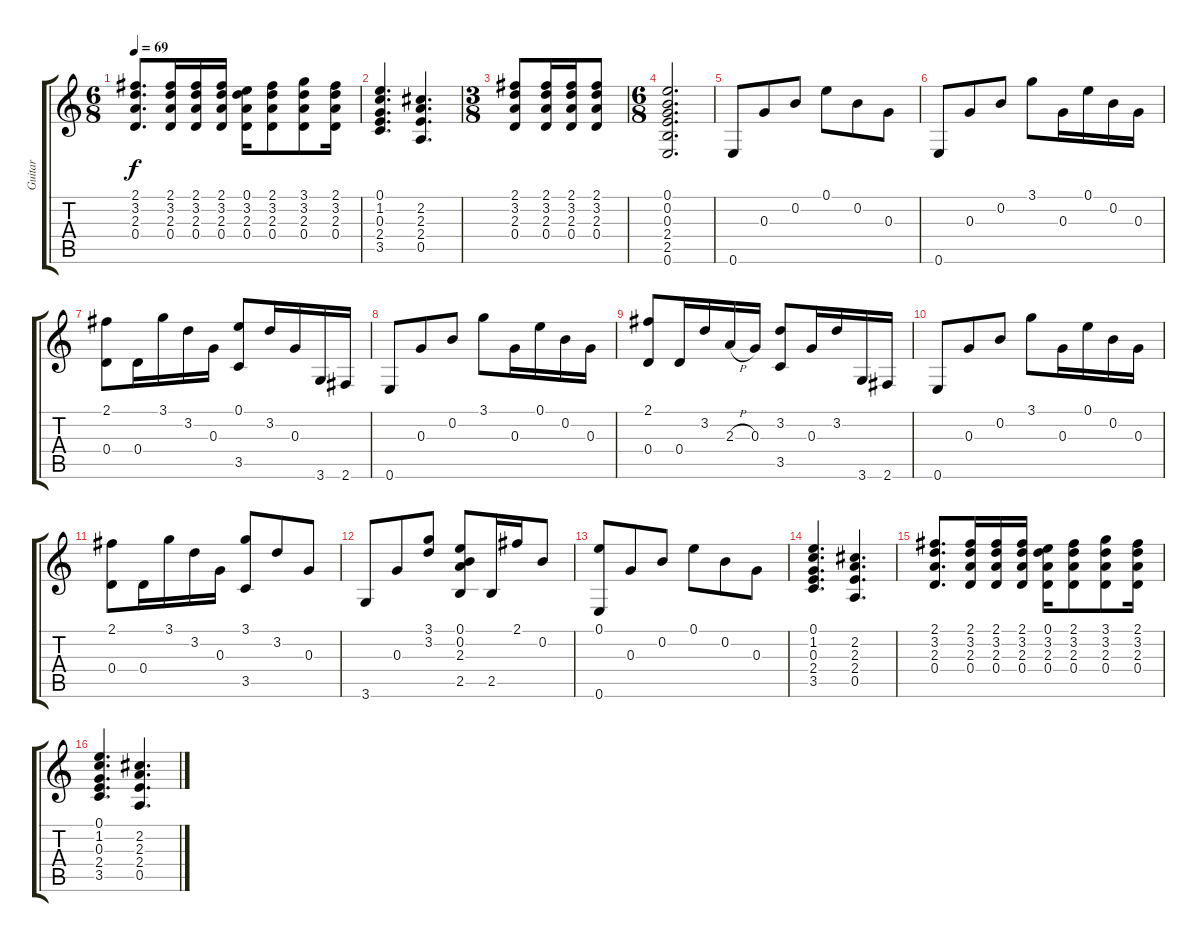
\track ("Guitar " "Guitar ") {instrument distortionguitar}
\staff {score tabs}
\tuning (E4 B3 G3 D3 A2 E2) {hide}
\ts (6 8)
\tempo 69
\clef g2
\ks c
(2.1 3.2 2.3 0.4).8{d dy f} (2.1 3.2 2.3 0.4).16 (2.1 3.2 2.3 0.4).16 (2.1 3.2 2.3 0.4).16 (0.1 3.2 2.3 0.4).16 (2.1 3.2 2.3 0.4).8 (3.1 3.2 2.3 0.4).8 (2.1 3.2 2.3 0.4).16 |
(0.1 1.2 0.3 2.4 3.5).4{d} (2.2 2.3 2.4 0.5).4{d} |
\ts (3 8)
(2.1 3.2 2.3 0.4).8 (2.1 3.2 2.3 0.4).16 (2.1 3.2 2.3 0.4).16 (2.1 3.2 2.3 0.4).8 |
\ts (6 8)
(0.1 0.2 0.3 2.4 2.5 0.6).2{d} |
0.6.8 0.3.8 0.2.8 0.1.8 0.2.8 0.3.8 |
0.6.8 0.3.8 0.2.8 3.1.8 0.3.16 0.1.16 0.2.16 0.3.16 |
(2.1 0.4).8 0.4.16 3.1.16 3.2.16 0.3.16 (0.1 3.5).8 3.2.16 0.3.16 3.6.16 2.6.16 |
0.6.8 0.3.8 0.2.8 3.1.8 0.3.16 0.1.16 0.2.16 0.3.16 |
(2.1 0.4).8 0.4.16 3.2.16 2.3{h}.16 0.3.16 (3.2 3.5).8 0.3.16 3.2.16 3.6.16 2.6.16 |
0.6.8 0.3.8 0.2.8 3.1.8 0.3.16 0.1.16 0.2.16 0.3.16 |
(2.1 0.4).8 0.4.16 3.1.16 3.2.16 0.3.16 (3.1 3.5).8 3.2.8 0.3.8 |
3.6.8 0.3.8 (3.1 3.2).8 (0.1 0.2 2.3 2.5).8 2.5.16 2.1.16 0.2.8 |
(0.1 0.6).8 0.3.8 0.2.8 0.1.8 0.2.8 0.3.8 |
(0.1 1.2 0.3 2.4 3.5).4{d} (2.2 2.3 2.4 0.5).4{d} |
(2.1 3.2 2.3 0.4).8{d} (2.1 3.2 2.3 0.4).16 (2.1 3.2 2.3 0.4).16 (2.1 3.2 2.3 0.4).16 (0.1 3.2 2.3 0.4).16 (2.1 3.2 2.3 0.4).8 (3.1 3.2 2.3 0.4).8 (2.1 3.2 2.3 0.4).16 |
(0.1 1.2 0.3 2.4 3.5).4{d} (2.2 2.3 2.4 0.5).4{d}
